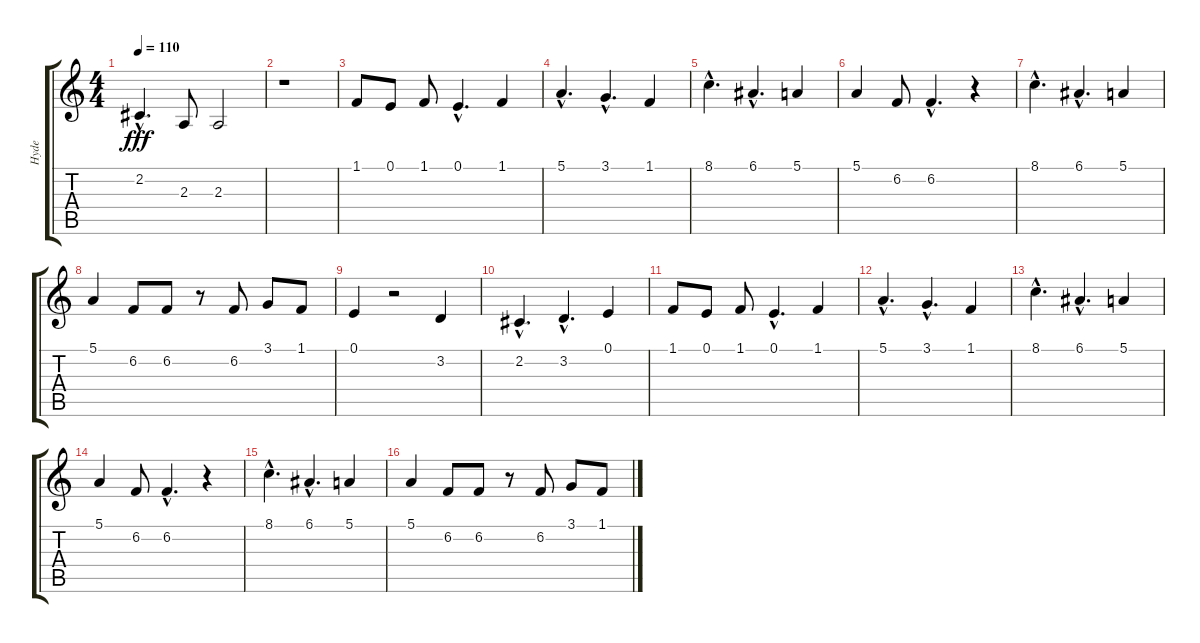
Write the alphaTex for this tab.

\track ("Hyde" "Hyde") {instrument flute}
\staff {score tabs}
\tuning (E4 B3 G3 D3 A2 E2) {hide}
\ts (4 4)
\tempo 110
\clef g2
\ks c
2.2{hac}.4{d dy fff} 2.3.8 2.3.2 |
r.1 |
1.1.8 0.1.8 1.1.8 0.1{hac}.4{d} 1.1.4 |
5.1{hac}.4{d} 3.1{hac}.4{d} 1.1.4 |
8.1{hac}.4{d} 6.1{hac}.4{d} 5.1.4 |
5.1.4 6.2.8 6.2{hac}.4{d} r.4 |
8.1{hac}.4{d} 6.1{hac}.4{d} 5.1.4 |
5.1.4 6.2.8 6.2.8 r.8 6.2.8 3.1.8 1.1.8 |
0.1.4 r.2 3.2.4 |
2.2{hac}.4{d} 3.2{hac}.4{d} 0.1.4 |
1.1.8 0.1.8 1.1.8 0.1{hac}.4{d} 1.1.4 |
5.1{hac}.4{d} 3.1{hac}.4{d} 1.1.4 |
8.1{hac}.4{d} 6.1{hac}.4{d} 5.1.4 |
5.1.4 6.2.8 6.2{hac}.4{d} r.4 |
8.1{hac}.4{d} 6.1{hac}.4{d} 5.1.4 |
5.1.4 6.2.8 6.2.8 r.8 6.2.8 3.1.8 1.1.8
